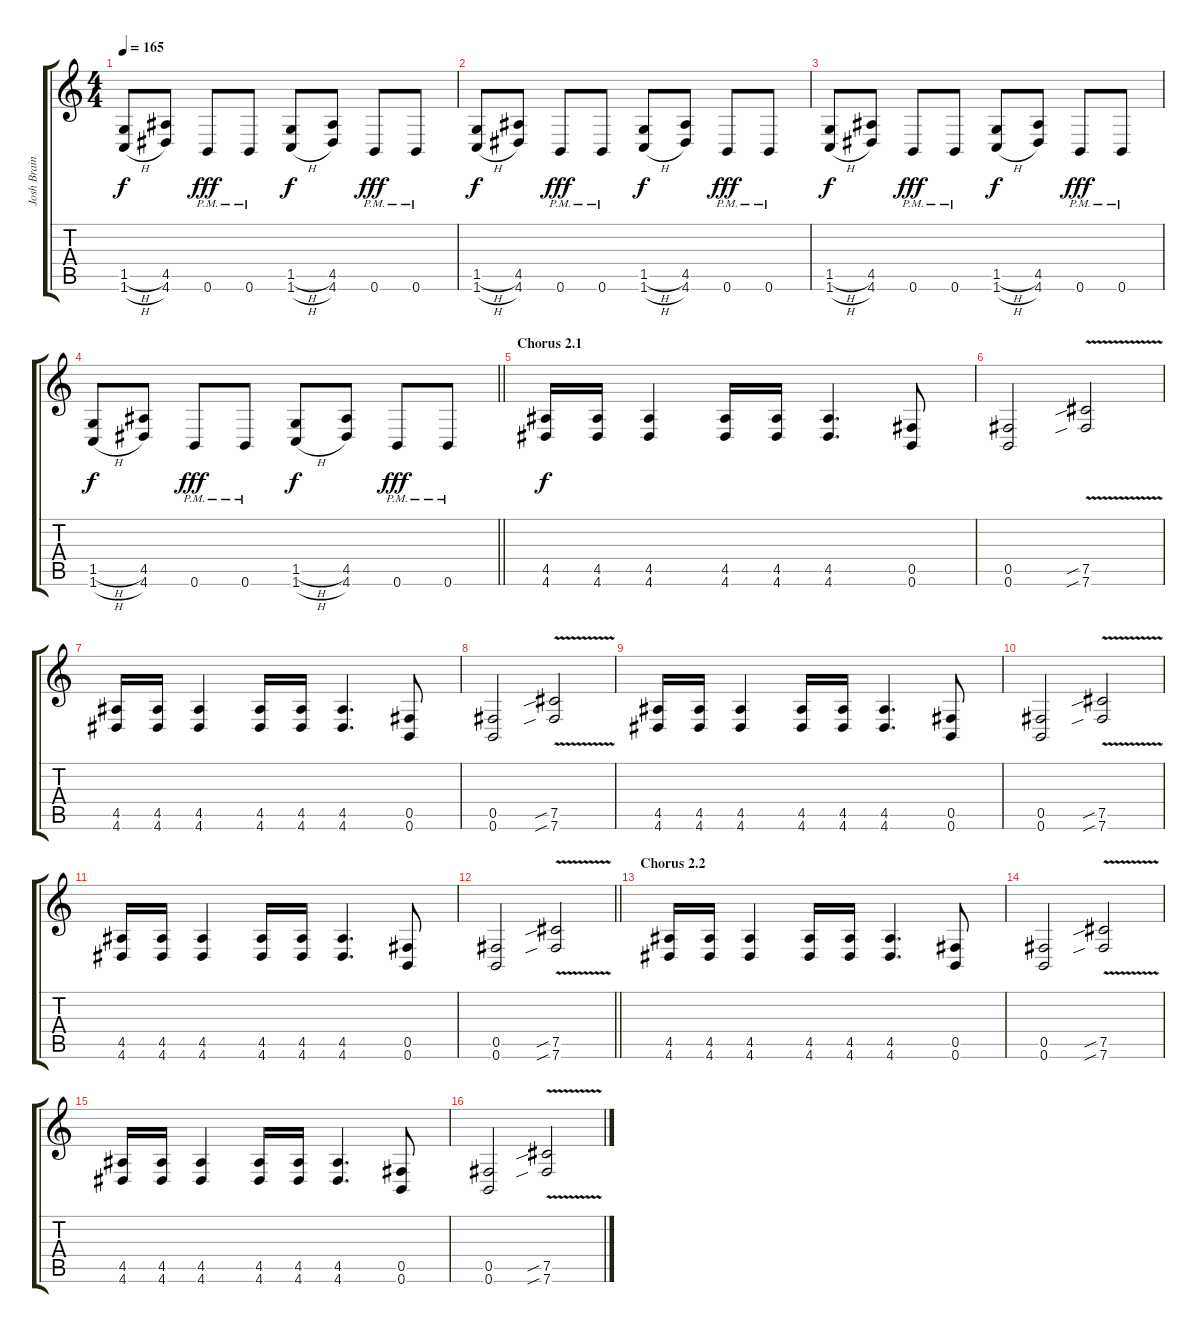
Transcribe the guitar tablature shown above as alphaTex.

\track ("Josh Brainard" "Josh Brain") {instrument distortionguitar}
\staff {score tabs}
\tuning (Db4 Ab3 E3 B2 Gb2 B1) {hide}
\ts (4 4)
\tempo 165
\clef g2
\ks c
(1.5{h} 1.6{h}).8{dy f} (4.5 4.6).8 0.6{pm}.8{dy fff} 0.6{pm}.8 (1.5{h} 1.6{h}).8{dy f} (4.5 4.6).8 0.6{pm}.8{dy fff} 0.6{pm}.8 |
(1.5{h} 1.6{h}).8{dy f} (4.5 4.6).8 0.6{pm}.8{dy fff} 0.6{pm}.8 (1.5{h} 1.6{h}).8{dy f} (4.5 4.6).8 0.6{pm}.8{dy fff} 0.6{pm}.8 |
(1.5{h} 1.6{h}).8{dy f} (4.5 4.6).8 0.6{pm}.8{dy fff} 0.6{pm}.8 (1.5{h} 1.6{h}).8{dy f} (4.5 4.6).8 0.6{pm}.8{dy fff} 0.6{pm}.8 |
\barLineRight lightlight
(1.5{h} 1.6{h}).8{dy f} (4.5 4.6).8 0.6{pm}.8{dy fff} 0.6{pm}.8 (1.5{h} 1.6{h}).8{dy f} (4.5 4.6).8 0.6{pm}.8{dy fff} 0.6{pm}.8 |
\section ("" "Chorus 2.1")
(4.5 4.6).16{dy f} (4.5 4.6).16 (4.5 4.6).4 (4.5 4.6).16 (4.5 4.6).16 (4.5 4.6).4{d} (0.5 0.6).8 |
(0.5 0.6).2 (7.5{v sib} 7.6{v sib}).2 |
(4.5 4.6).16 (4.5 4.6).16 (4.5 4.6).4 (4.5 4.6).16 (4.5 4.6).16 (4.5 4.6).4{d} (0.5 0.6).8 |
(0.5 0.6).2 (7.5{v sib} 7.6{v sib}).2 |
(4.5 4.6).16 (4.5 4.6).16 (4.5 4.6).4 (4.5 4.6).16 (4.5 4.6).16 (4.5 4.6).4{d} (0.5 0.6).8 |
(0.5 0.6).2 (7.5{v sib} 7.6{v sib}).2 |
(4.5 4.6).16 (4.5 4.6).16 (4.5 4.6).4 (4.5 4.6).16 (4.5 4.6).16 (4.5 4.6).4{d} (0.5 0.6).8 |
\barLineRight lightlight
(0.5 0.6).2 (7.5{v sib} 7.6{v sib}).2 |
\section ("" "Chorus 2.2")
(4.5 4.6).16 (4.5 4.6).16 (4.5 4.6).4 (4.5 4.6).16 (4.5 4.6).16 (4.5 4.6).4{d} (0.5 0.6).8 |
(0.5 0.6).2 (7.5{v sib} 7.6{v sib}).2 |
(4.5 4.6).16 (4.5 4.6).16 (4.5 4.6).4 (4.5 4.6).16 (4.5 4.6).16 (4.5 4.6).4{d} (0.5 0.6).8 |
(0.5 0.6).2 (7.5{v sib} 7.6{v sib}).2
